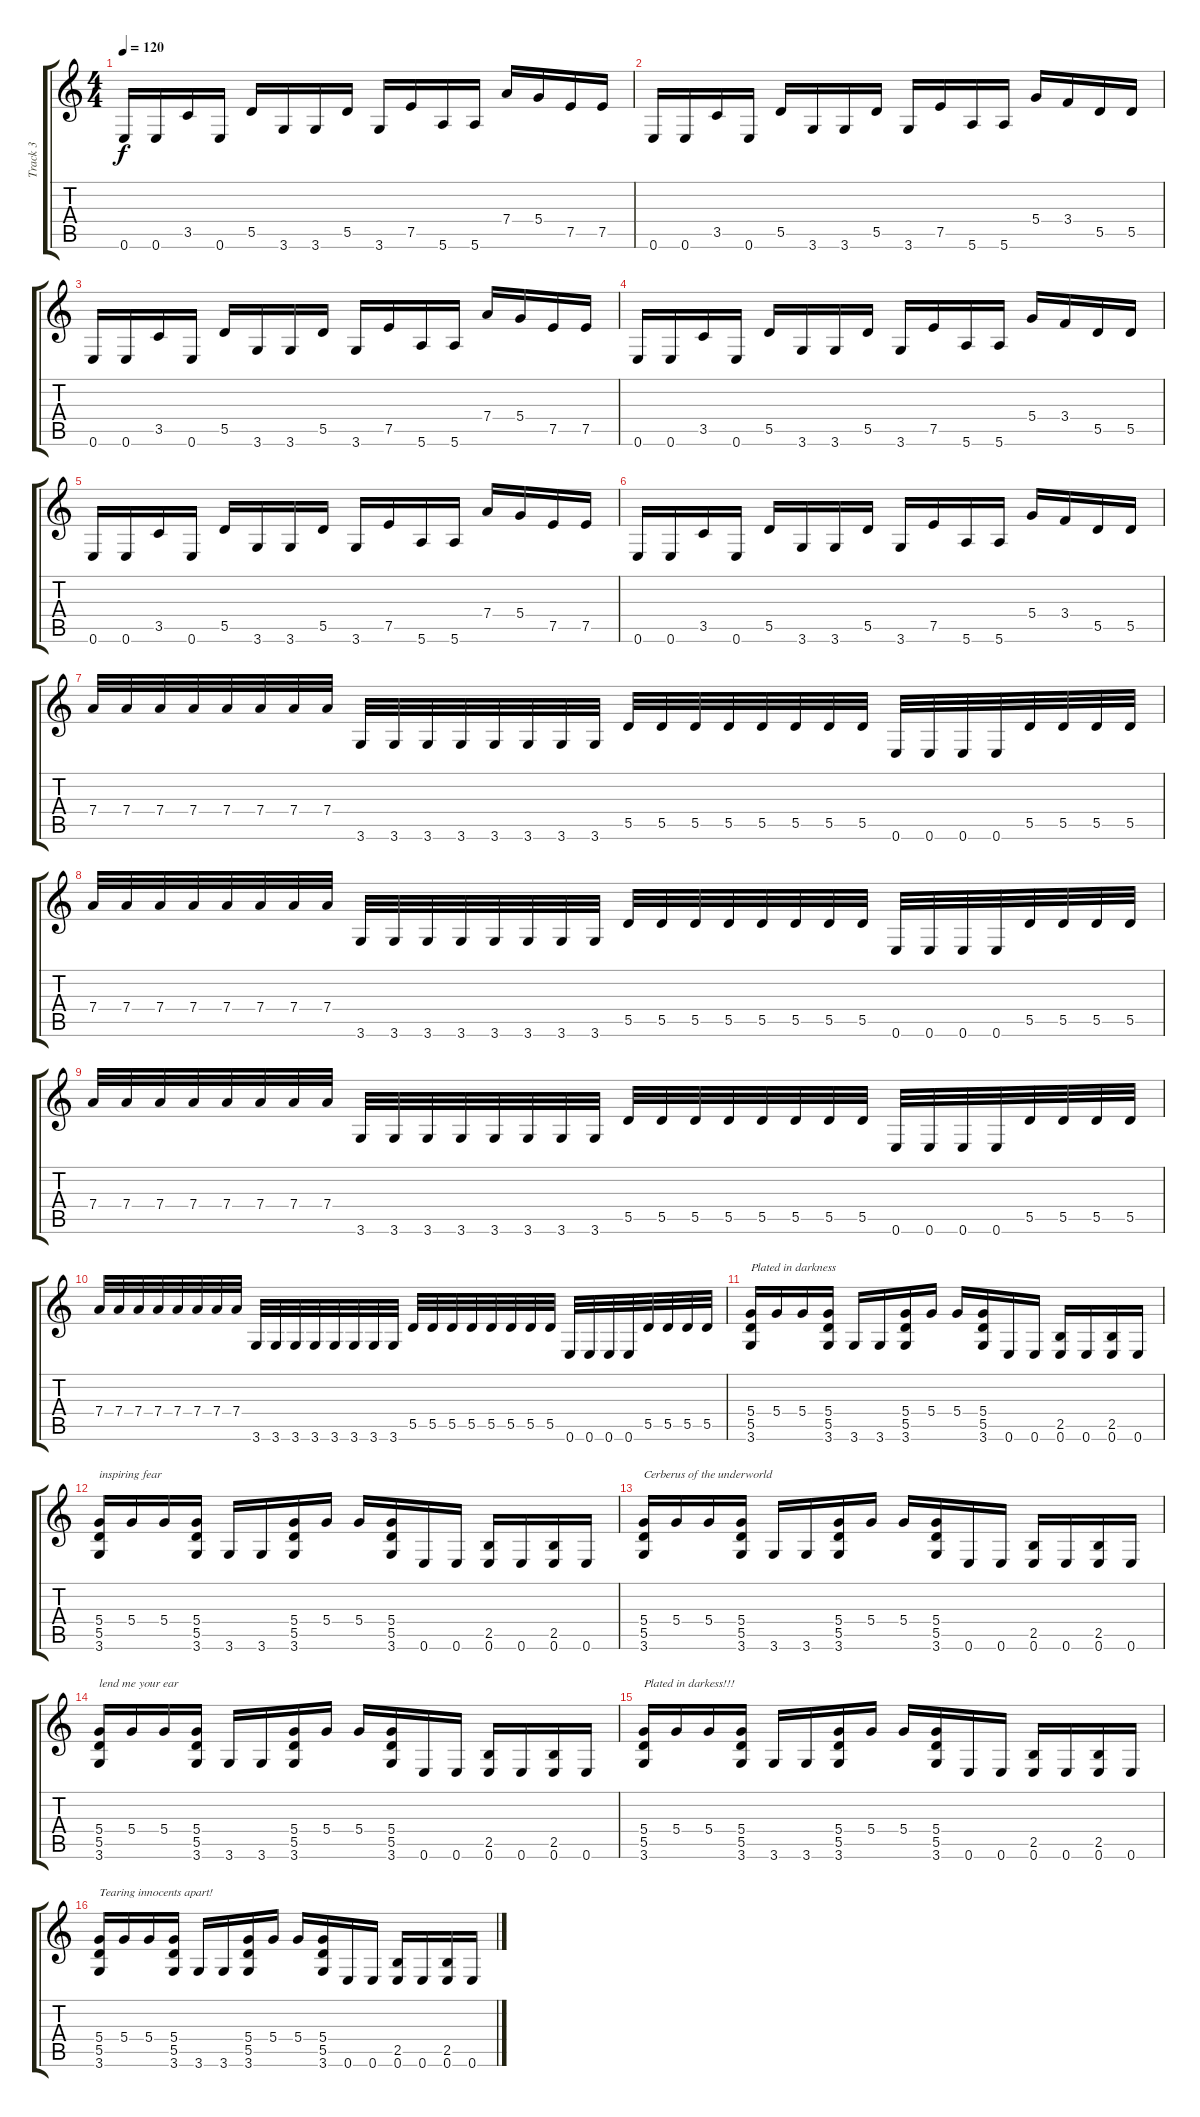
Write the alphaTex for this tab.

\track ("Track 3" "Track 3") {instrument overdrivenguitar}
\staff {score tabs}
\tuning (E4 B3 G3 D3 A2 E2) {hide}
\ts (4 4)
\tempo 120
\clef g2
\ks c
0.6.16{dy f} 0.6.16 3.5.16 0.6.16 5.5.16 3.6.16 3.6.16 5.5.16 3.6.16 7.5.16 5.6.16 5.6.16 7.4.16 5.4.16 7.5.16 7.5.16 |
0.6.16 0.6.16 3.5.16 0.6.16 5.5.16 3.6.16 3.6.16 5.5.16 3.6.16 7.5.16 5.6.16 5.6.16 5.4.16 3.4.16 5.5.16 5.5.16 |
0.6.16 0.6.16 3.5.16 0.6.16 5.5.16 3.6.16 3.6.16 5.5.16 3.6.16 7.5.16 5.6.16 5.6.16 7.4.16 5.4.16 7.5.16 7.5.16 |
0.6.16 0.6.16 3.5.16 0.6.16 5.5.16 3.6.16 3.6.16 5.5.16 3.6.16 7.5.16 5.6.16 5.6.16 5.4.16 3.4.16 5.5.16 5.5.16 |
0.6.16 0.6.16 3.5.16 0.6.16 5.5.16 3.6.16 3.6.16 5.5.16 3.6.16 7.5.16 5.6.16 5.6.16 7.4.16 5.4.16 7.5.16 7.5.16 |
0.6.16 0.6.16 3.5.16 0.6.16 5.5.16 3.6.16 3.6.16 5.5.16 3.6.16 7.5.16 5.6.16 5.6.16 5.4.16 3.4.16 5.5.16 5.5.16 |
7.4.32 7.4.32 7.4.32 7.4.32 7.4.32 7.4.32 7.4.32 7.4.32 3.6.32 3.6.32 3.6.32 3.6.32 3.6.32 3.6.32 3.6.32 3.6.32 5.5.32 5.5.32 5.5.32 5.5.32 5.5.32 5.5.32 5.5.32 5.5.32 0.6.32 0.6.32 0.6.32 0.6.32 5.5.32 5.5.32 5.5.32 5.5.32 |
7.4.32 7.4.32 7.4.32 7.4.32 7.4.32 7.4.32 7.4.32 7.4.32 3.6.32 3.6.32 3.6.32 3.6.32 3.6.32 3.6.32 3.6.32 3.6.32 5.5.32 5.5.32 5.5.32 5.5.32 5.5.32 5.5.32 5.5.32 5.5.32 0.6.32 0.6.32 0.6.32 0.6.32 5.5.32 5.5.32 5.5.32 5.5.32 |
7.4.32 7.4.32 7.4.32 7.4.32 7.4.32 7.4.32 7.4.32 7.4.32 3.6.32 3.6.32 3.6.32 3.6.32 3.6.32 3.6.32 3.6.32 3.6.32 5.5.32 5.5.32 5.5.32 5.5.32 5.5.32 5.5.32 5.5.32 5.5.32 0.6.32 0.6.32 0.6.32 0.6.32 5.5.32 5.5.32 5.5.32 5.5.32 |
7.4.32 7.4.32 7.4.32 7.4.32 7.4.32 7.4.32 7.4.32 7.4.32 3.6.32 3.6.32 3.6.32 3.6.32 3.6.32 3.6.32 3.6.32 3.6.32 5.5.32 5.5.32 5.5.32 5.5.32 5.5.32 5.5.32 5.5.32 5.5.32 0.6.32 0.6.32 0.6.32 0.6.32 5.5.32 5.5.32 5.5.32 5.5.32 |
(5.4 5.5 3.6).16{txt "Plated in darkness"} 5.4.16 5.4.16 (5.4 5.5 3.6).16 3.6.16 3.6.16 (5.4 5.5 3.6).16 5.4.16 5.4.16 (5.4 5.5 3.6).16 0.6.16 0.6.16 (2.5 0.6).16 0.6.16 (2.5 0.6).16 0.6.16 |
(5.4 5.5 3.6).16{txt "inspiring fear"} 5.4.16 5.4.16 (5.4 5.5 3.6).16 3.6.16 3.6.16 (5.4 5.5 3.6).16 5.4.16 5.4.16 (5.4 5.5 3.6).16 0.6.16 0.6.16 (2.5 0.6).16 0.6.16 (2.5 0.6).16 0.6.16 |
(5.4 5.5 3.6).16{txt "Cerberus of the underworld"} 5.4.16 5.4.16 (5.4 5.5 3.6).16 3.6.16 3.6.16 (5.4 5.5 3.6).16 5.4.16 5.4.16 (5.4 5.5 3.6).16 0.6.16 0.6.16 (2.5 0.6).16 0.6.16 (2.5 0.6).16 0.6.16 |
(5.4 5.5 3.6).16{txt "lend me your ear"} 5.4.16 5.4.16 (5.4 5.5 3.6).16 3.6.16 3.6.16 (5.4 5.5 3.6).16 5.4.16 5.4.16 (5.4 5.5 3.6).16 0.6.16 0.6.16 (2.5 0.6).16 0.6.16 (2.5 0.6).16 0.6.16 |
(5.4 5.5 3.6).16{txt "Plated in darkess!!!"} 5.4.16 5.4.16 (5.4 5.5 3.6).16 3.6.16 3.6.16 (5.4 5.5 3.6).16 5.4.16 5.4.16 (5.4 5.5 3.6).16 0.6.16 0.6.16 (2.5 0.6).16 0.6.16 (2.5 0.6).16 0.6.16 |
(5.4 5.5 3.6).16{txt "Tearing innocents apart!"} 5.4.16 5.4.16 (5.4 5.5 3.6).16 3.6.16 3.6.16 (5.4 5.5 3.6).16 5.4.16 5.4.16 (5.4 5.5 3.6).16 0.6.16 0.6.16 (2.5 0.6).16 0.6.16 (2.5 0.6).16 0.6.16
